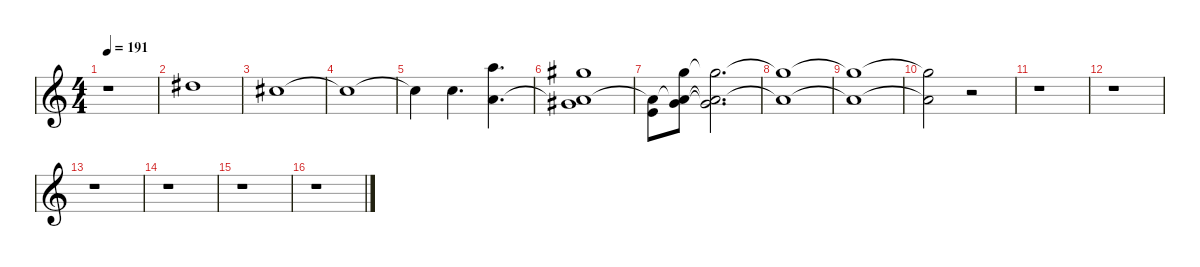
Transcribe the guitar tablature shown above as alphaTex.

\defaultSystemsLayout 4
\hideDynamics
\bracketExtendMode nobrackets
\singleTrackTrackNamePolicy hidden
\multiTrackTrackNamePolicy hidden
\firstSystemTrackNameMode fullname
\firstSystemTrackNameOrientation horizontal
\otherSystemsTrackNameOrientation horizontal
\track ("Nanotron" "vln.") {instrument stringensemble1}
\staff {score}
\tuning (E4 B3 G3 D3 A2 E2 B1)
\ts (4 4)
\tempo 191
\clef g2
\ks c
r.1{dy f beam Down} |
11.1{acc #}.1{dy mf beam Down} |
9.1{acc #}.1{dy mp beam Down} |
9.1{t acc #}.1{dy f beam Down} |
9.1{t acc #}.4{beam Down} 8.1.4{d dy mf beam Down} (17.1 14.3).4{d beam Down} |
(16.1{acc #} 18.4{acc #} 14.3{t}).1{beam Down} |
(14.4 14.3{t}).8{beam Down} (15.1 17.4 14.3{t}).8{beam Down} (15.1{t} 17.4{t} 14.3{t}).2{d dy f beam Down} |
(15.1{t} 14.3{t}).1{beam Down} |
(15.1{t} 14.3{t}).1{beam Down} |
(15.1{t} 14.3{t}).2{beam Down} r.2{beam Down} |
r.1{beam Down} |
r.1{beam Down} |
r.1{beam Down} |
r.1{beam Down} |
r.1{beam Down} |
r.1{beam Down}
